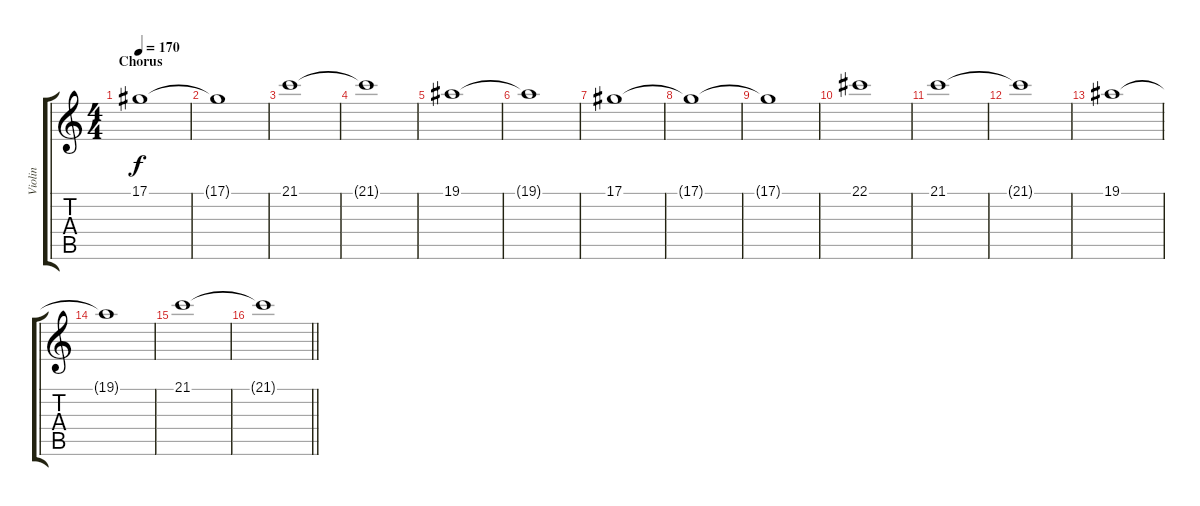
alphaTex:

\track ("Violin" "Violin") {instrument violin}
\staff {score tabs}
\tuning (Eb4 Bb3 Gb3 Db3 Ab2 Db2) {hide}
\ts (4 4)
\section ("" "Chorus")
\tempo 170
\clef g2
\ks c
17.1.1{dy f} |
17.1{t}.1 |
21.1.1 |
21.1{t}.1 |
19.1.1 |
19.1{t}.1 |
17.1.1 |
17.1{t}.1 |
17.1{t}.1 |
22.1.1 |
21.1.1 |
21.1{t}.1 |
19.1.1 |
19.1{t}.1 |
21.1.1 |
\barLineRight lightlight
21.1{t}.1
